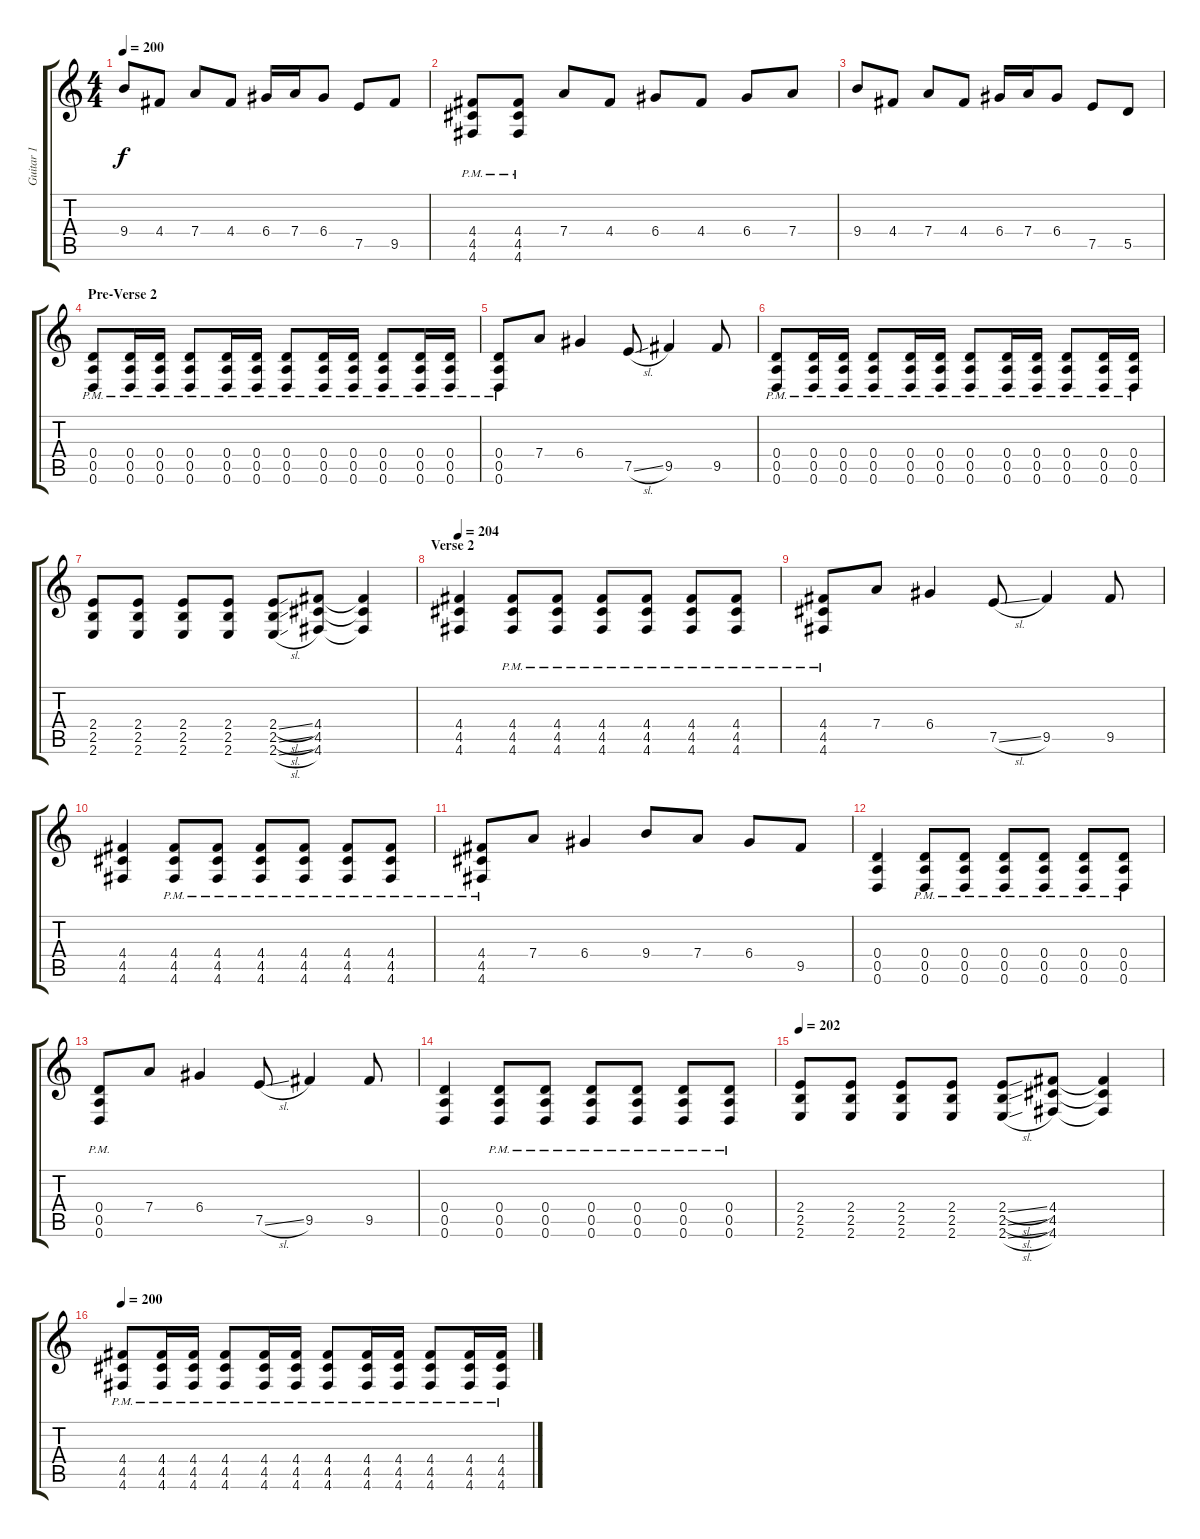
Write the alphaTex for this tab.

\track ("Guitar 1" "Guitar 1") {instrument overdrivenguitar}
\staff {score tabs}
\tuning (E4 B3 G3 D3 A2 D2) {hide}
\ts (4 4)
\tempo 200
\clef g2
\ks c
9.4.8{dy f} 4.4.8 7.4.8 4.4.8 6.4.16 7.4.16 6.4.8 7.5.8 9.5.8 |
(4.4{pm} 4.5{pm} 4.6{pm}).8 (4.4{pm} 4.5{pm} 4.6{pm}).8 7.4.8 4.4.8 6.4.8 4.4.8 6.4.8 7.4.8 |
9.4.8 4.4.8 7.4.8 4.4.8 6.4.16 7.4.16 6.4.8 7.5.8 5.5.8 |
\section ("" "Pre-Verse 2")
(0.4{pm} 0.5{pm} 0.6{pm}).8 (0.4{pm} 0.5{pm} 0.6{pm}).16 (0.4{pm} 0.5{pm} 0.6{pm}).16 (0.4{pm} 0.5{pm} 0.6{pm}).8 (0.4{pm} 0.5{pm} 0.6{pm}).16 (0.4{pm} 0.5{pm} 0.6{pm}).16 (0.4{pm} 0.5{pm} 0.6{pm}).8 (0.4{pm} 0.5{pm} 0.6{pm}).16 (0.4{pm} 0.5{pm} 0.6{pm}).16 (0.4{pm} 0.5{pm} 0.6{pm}).8 (0.4{pm} 0.5{pm} 0.6{pm}).16 (0.4{pm} 0.5{pm} 0.6{pm}).16 |
(0.4{pm} 0.5{pm} 0.6{pm}).8 7.4.8 6.4.4 7.5{sl}.8 9.5.4 9.5.8 |
(0.4{pm} 0.5{pm} 0.6{pm}).8 (0.4{pm} 0.5{pm} 0.6{pm}).16 (0.4{pm} 0.5{pm} 0.6{pm}).16 (0.4{pm} 0.5{pm} 0.6{pm}).8 (0.4{pm} 0.5{pm} 0.6{pm}).16 (0.4{pm} 0.5{pm} 0.6{pm}).16 (0.4{pm} 0.5{pm} 0.6{pm}).8 (0.4{pm} 0.5{pm} 0.6{pm}).16 (0.4{pm} 0.5{pm} 0.6{pm}).16 (0.4{pm} 0.5{pm} 0.6{pm}).8 (0.4{pm} 0.5{pm} 0.6{pm}).16 (0.4{pm} 0.5{pm} 0.6{pm}).16 |
(2.4 2.5 2.6).8 (2.4 2.5 2.6).8 (2.4 2.5 2.6).8 (2.4 2.5 2.6).8 (2.4{sl} 2.5{sl} 2.6{sl}).8 (4.4 4.5 4.6).8 (4.4{t} 4.5{t} 4.6{t}).4 |
\section ("" "Verse 2")
\tempo 204
(4.4 4.5 4.6).4 (4.4{pm} 4.5{pm} 4.6{pm}).8 (4.4{pm} 4.5{pm} 4.6{pm}).8 (4.4{pm} 4.5{pm} 4.6{pm}).8 (4.4{pm} 4.5{pm} 4.6{pm}).8 (4.4{pm} 4.5{pm} 4.6{pm}).8 (4.4{pm} 4.5{pm} 4.6{pm}).8 |
(4.4{pm} 4.5{pm} 4.6{pm}).8 7.4.8 6.4.4 7.5{sl}.8 9.5.4 9.5.8 |
(4.4 4.5 4.6).4 (4.4{pm} 4.5{pm} 4.6{pm}).8 (4.4{pm} 4.5{pm} 4.6{pm}).8 (4.4{pm} 4.5{pm} 4.6{pm}).8 (4.4{pm} 4.5{pm} 4.6{pm}).8 (4.4{pm} 4.5{pm} 4.6{pm}).8 (4.4{pm} 4.5{pm} 4.6{pm}).8 |
(4.4{pm} 4.5{pm} 4.6{pm}).8 7.4.8 6.4.4 9.4.8 7.4.8 6.4.8 9.5.8 |
(0.4 0.5 0.6).4 (0.4{pm} 0.5{pm} 0.6{pm}).8 (0.4{pm} 0.5{pm} 0.6{pm}).8 (0.4{pm} 0.5{pm} 0.6{pm}).8 (0.4{pm} 0.5{pm} 0.6{pm}).8 (0.4{pm} 0.5{pm} 0.6{pm}).8 (0.4{pm} 0.5{pm} 0.6{pm}).8 |
(0.4{pm} 0.5{pm} 0.6{pm}).8 7.4.8 6.4.4 7.5{sl}.8 9.5.4 9.5.8 |
(0.4 0.5 0.6).4 (0.4{pm} 0.5{pm} 0.6{pm}).8 (0.4{pm} 0.5{pm} 0.6{pm}).8 (0.4{pm} 0.5{pm} 0.6{pm}).8 (0.4{pm} 0.5{pm} 0.6{pm}).8 (0.4{pm} 0.5{pm} 0.6{pm}).8 (0.4{pm} 0.5{pm} 0.6{pm}).8 |
\tempo 202
(2.4 2.5 2.6).8 (2.4 2.5 2.6).8 (2.4 2.5 2.6).8 (2.4 2.5 2.6).8 (2.4{sl} 2.5{sl} 2.6{sl}).8 (4.4 4.5 4.6).8 (4.4{t} 4.5{t} 4.6{t}).4 |
\tempo 200
(4.4{pm} 4.5{pm} 4.6{pm}).8 (4.4{pm} 4.5{pm} 4.6{pm}).16 (4.4{pm} 4.5{pm} 4.6{pm}).16 (4.4{pm} 4.5{pm} 4.6{pm}).8 (4.4{pm} 4.5{pm} 4.6{pm}).16 (4.4{pm} 4.5{pm} 4.6{pm}).16 (4.4{pm} 4.5{pm} 4.6{pm}).8 (4.4{pm} 4.5{pm} 4.6{pm}).16 (4.4{pm} 4.5{pm} 4.6{pm}).16 (4.4{pm} 4.5{pm} 4.6{pm}).8 (4.4{pm} 4.5{pm} 4.6{pm}).16 (4.4{pm} 4.5{pm} 4.6{pm}).16
